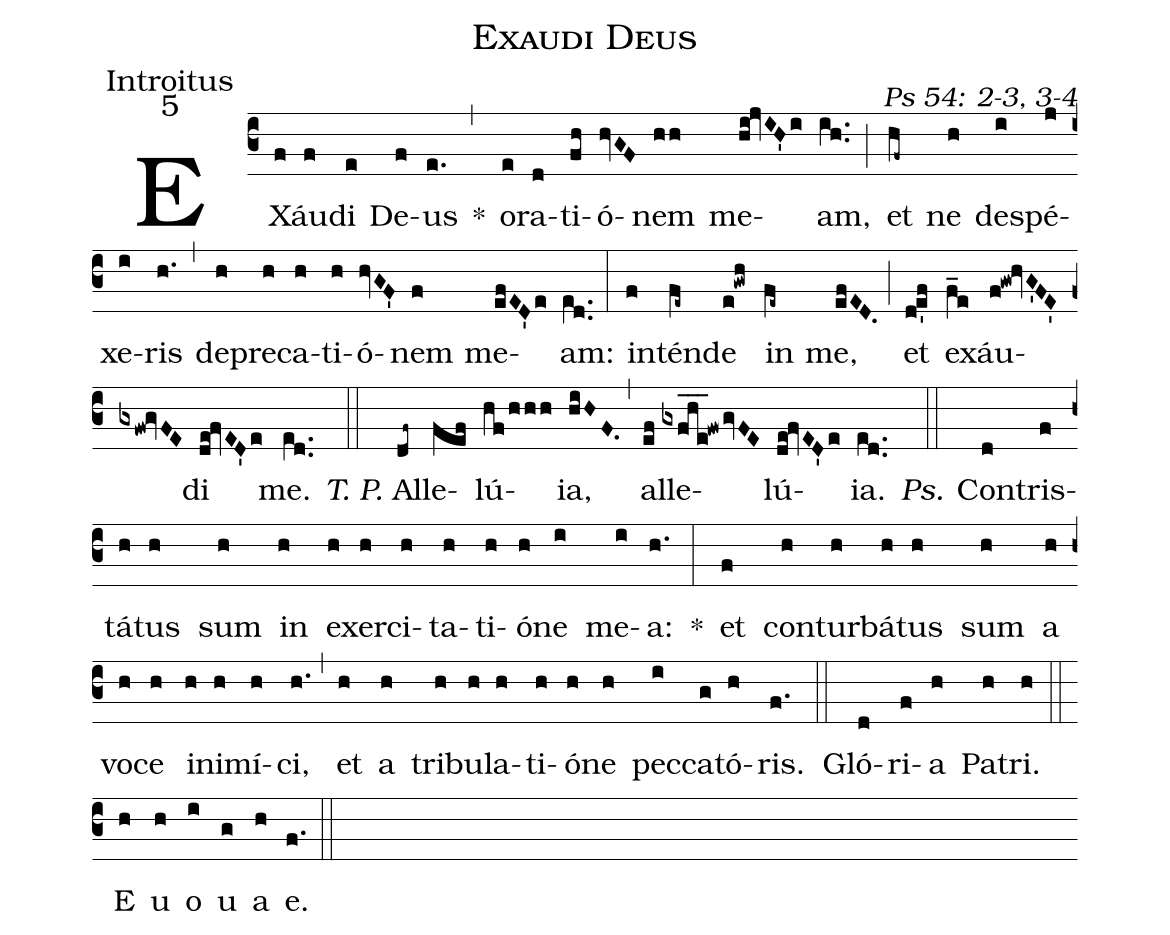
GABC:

name: Exaudi Deus;
office-part: Introitus;
mode: 5;
commentary: Ps 54: 2-3, 3-4;
%%
(c3) EX(f)áu(f)di(e) De(f)us(e.) *(,) o(e)ra(d)ti(fh)ó(hvGF)nem(hh) me(hi!jvIH'i)am,(ih..) (;) et(hf~) ne(h) de(i)spé(j)xe(i)ris(h.) (,) de(h)pre(h)ca(h)ti(h)ó(hvGF')nem(f) me(efED'e)am:(e[ll:1]d..) (:)
in(f)tén(fe~)de(e!gwh) in(fe~) me,(efED.) (;) et(de'f) ex(f_e)áu(f!gw!hvG'FE'gxfw!gvFE)di(de!fvED'e) me.(e[ll:1]d..) (::)
<i>T. P.</i> Al(df~)le(fef)lú(hf/hhh)ia,(hiHF.) (,) al(ef)le(gxfhe___!fwgvFE)lú(de!fvED'/e)ia.(ed..) (::)
<i>Ps.</i> Con(d)tris(f)tá(h)tus(h) sum(h) in(h) ex(h)er(h)ci(h)ta(h)ti(h)ó(h)ne(i) me(i)a:(h.) *(:)
et(f) con(h)tur(h)bá(h)tus(h) sum(h) a(h) vo(h)ce(h) in(h)i(h)mí(h)ci,(h.) (,) et(h) a(h) tri(h)bu(h)la(h)ti(h)ó(h)ne(h) pec(i)ca(g)tó(h)ris.(f.) (::)
Gló(d)ri(f)a(h) Pa(h)tri.(h) (::)
<eu>E(h) u(h) o(i) u(g) a(h) e.</eu>(f.) (::)
